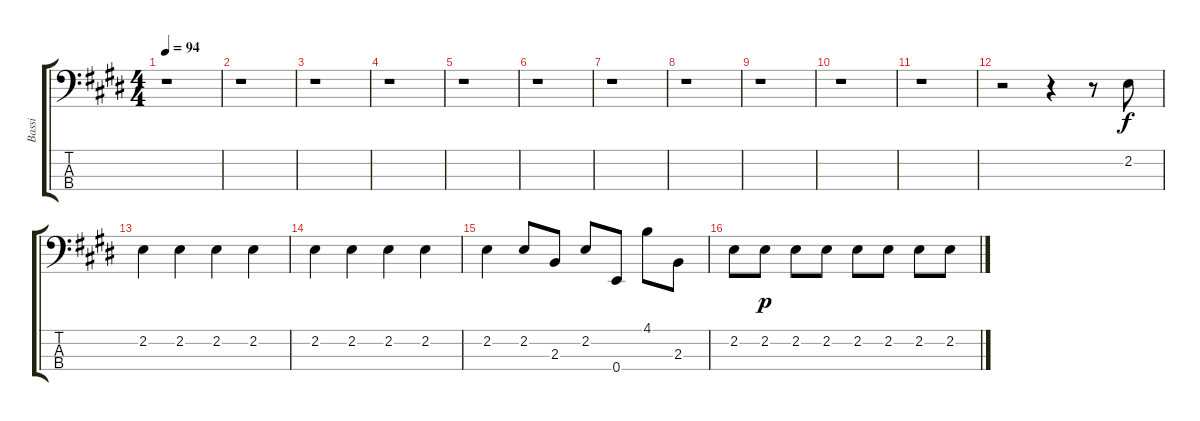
\track ("Bassi" "Bassi") {instrument contrabass}
\staff {score tabs}
\tuning (G2 D2 A1 E1) {hide}
\ts (4 4)
\tempo 94
\clef f4
\ks e
r.1{dy p} |
\ks c#minor
r.1 |
r.1 |
\ks e
r.1 |
\ks c#minor
r.1 |
r.1 |
\ks e
r.1 |
\ks c#minor
r.1 |
r.1 |
\ks e
r.1 |
\ks c#minor
r.1 |
r.2 r.4 r.8 2.2.8{dy f} |
\ks e
2.2.4 2.2.4 2.2.4 2.2.4 |
\ks c#minor
2.2.4 2.2.4 2.2.4 2.2.4 |
2.2.4 2.2.8 2.3.8 2.2.8 0.4.8 4.1.8 2.3.8 |
\ks e
2.2.8 2.2.8{dy p} 2.2.8 2.2.8 2.2.8 2.2.8 2.2.8 2.2.8
